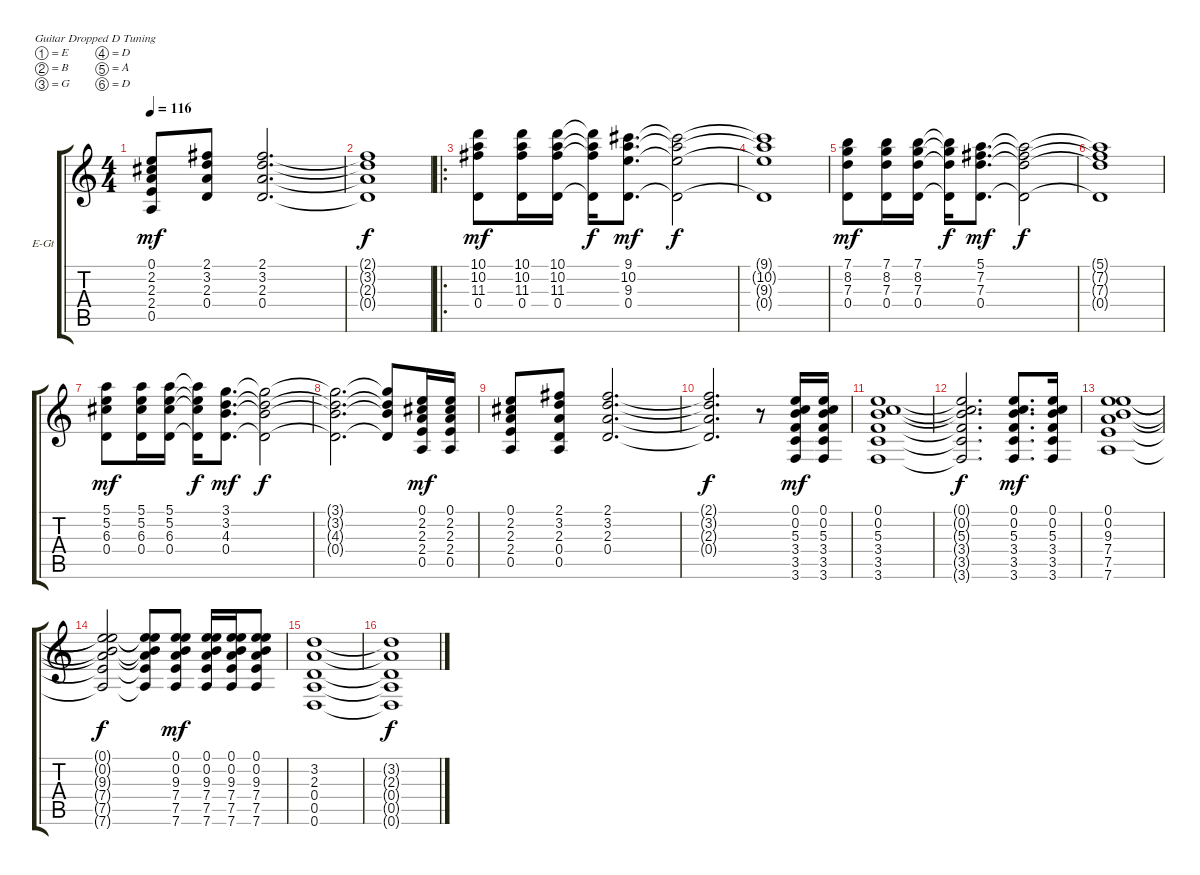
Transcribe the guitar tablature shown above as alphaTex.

\bracketExtendMode groupsimilarinstruments
\firstSystemTrackNameOrientation horizontal
\otherSystemsTrackNameOrientation horizontal
\track ("Guitar 3" "E-Gt") {instrument overdrivenguitar}
\staff {score tabs}
\tuning (E4 B3 G3 D3 A2 D2)
\ts (4 4)
\tempo 116
\clef g2
\ks c
(0.1 2.2 2.3 2.4 0.5).8{dy mf} (2.1 3.2 2.3 0.4).8 (2.1 3.2 2.3 0.4).2{d} |
(2.1{t} 3.2{t} 2.3{t} 0.4{t}).1{dy f} |
\ro
(10.1 10.2 11.3 0.4).8{dy mf} (10.1 10.2 11.3 0.4).16 (10.1 10.2 11.3 0.4).16 (10.1{t} 10.2{t} 11.3{t} 0.4{t}).16{dy f} (9.1 10.2 9.3 0.4).8{d dy mf} (9.1{t} 10.2{t} 9.3{t} 0.4{t}).2{dy f} |
(9.1{t} 10.2{t} 9.3{t} 0.4{t}).1 |
(7.1 8.2 7.3 0.4).8{dy mf} (7.1 8.2 7.3 0.4).16 (7.1 8.2 7.3 0.4).16 (7.1{t} 8.2{t} 7.3{t} 0.4{t}).16{dy f} (5.1 7.2 7.3 0.4).8{d dy mf} (5.1{t} 7.2{t} 7.3{t} 0.4{t}).2{dy f} |
(5.1{t} 7.2{t} 7.3{t} 0.4{t}).1 |
(5.1 5.2 6.3 0.4).8{dy mf} (5.1 5.2 6.3 0.4).16 (5.1 5.2 6.3 0.4).16 (5.1{t} 5.2{t} 6.3{t} 0.4{t}).16{dy f} (3.1 3.2 4.3 0.4).8{d dy mf} (3.1{t} 3.2{t} 4.3{t} 0.4{t}).2{dy f} |
(3.1{t} 3.2{t} 4.3{t} 0.4{t}).2{d} (3.1{t} 3.2{t} 4.3{t} 0.4{t}).8 (0.1 2.2 2.3 2.4 0.5).16{dy mf} (0.1 2.2 2.3 2.4 0.5).16 |
(0.1 2.2 2.3 2.4 0.5).8 (2.1 3.2 2.3 0.4 0.5).8 (2.1 3.2 2.3 0.4).2{d} |
(2.1{t} 3.2{t} 2.3{t} 0.4{t}).2{d dy f} r.8 (0.1 0.2 5.3 3.4 3.5 3.6).16{dy mf} (0.1 0.2 5.3 3.4 3.5 3.6).16 |
(0.1 0.2 5.3 3.4 3.5 3.6).1 |
(0.1{t} 0.2{t} 5.3{t} 3.4{t} 3.5{t} 3.6{t}).2{d dy f} (0.1 0.2 5.3 3.4 3.5 3.6).8{d dy mf} (0.1 0.2 5.3 3.4 3.5 3.6).16 |
(0.1 0.2 9.3 7.4 7.5 7.6).1 |
(0.1{t} 0.2{t} 9.3{t} 7.4{t} 7.5{t} 7.6{t}).2{dy f} (0.1{t} 0.2{t} 9.3{t} 7.4{t} 7.5{t} 7.6{t}).8 (0.1 0.2 9.3 7.4 7.5 7.6).8{dy mf} (0.1 0.2 9.3 7.4 7.5 7.6).16 (0.1 0.2 9.3 7.4 7.5 7.6).16 (0.1 0.2 9.3 7.4 7.5 7.6).8 |
(3.2 2.3 0.4 0.5 0.6).1 |
(3.2{t} 2.3{t} 0.4{t} 0.5{t} 0.6{t}).1{dy f}
